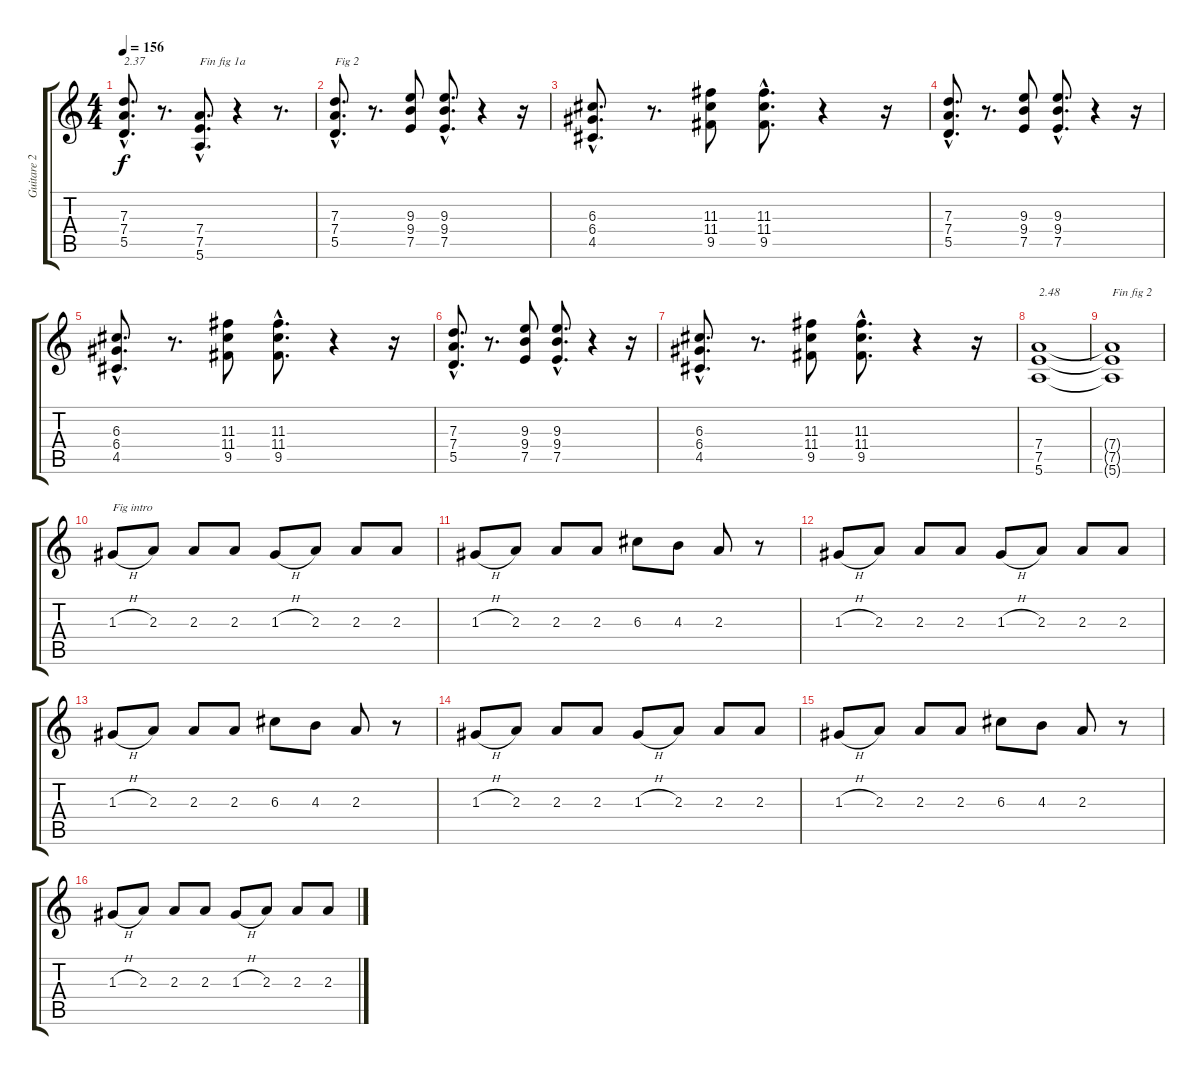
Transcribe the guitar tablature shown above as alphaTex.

\track ("Guitare 2" "Guitare 2") {instrument distortionguitar}
\staff {score tabs}
\tuning (E4 B3 G3 D3 A2 E2) {hide}
\ts (4 4)
\tempo 156
\clef g2
\ks c
(7.3{hac} 7.4{hac} 5.5{hac}).8{d txt "2.37" dy f} r.8{d} (7.4{hac} 7.5{hac} 5.6{hac}).8{d txt "Fin fig 1a"} r.4 r.8{d} |
(7.3{hac} 7.4{hac} 5.5{hac}).8{d txt "Fig 2"} r.8{d} (9.3 9.4 7.5).8 (9.3{hac} 9.4{hac} 7.5{hac}).8{d} r.4 r.16 |
(6.3{hac} 6.4{hac} 4.5{hac}).8{d} r.8{d} (11.3 11.4 9.5).8 (11.3{hac} 11.4{hac} 9.5{hac}).8{d} r.4 r.16 |
(7.3{hac} 7.4{hac} 5.5{hac}).8{d} r.8{d} (9.3 9.4 7.5).8 (9.3{hac} 9.4{hac} 7.5{hac}).8{d} r.4 r.16 |
(6.3{hac} 6.4{hac} 4.5{hac}).8{d} r.8{d} (11.3 11.4 9.5).8 (11.3{hac} 11.4{hac} 9.5{hac}).8{d} r.4 r.16 |
(7.3{hac} 7.4{hac} 5.5{hac}).8{d} r.8{d} (9.3 9.4 7.5).8 (9.3{hac} 9.4{hac} 7.5{hac}).8{d} r.4 r.16 |
(6.3{hac} 6.4{hac} 4.5{hac}).8{d} r.8{d} (11.3 11.4 9.5).8 (11.3{hac} 11.4{hac} 9.5{hac}).8{d} r.4 r.16 |
(7.4 7.5 5.6).1{txt "2.48"} |
(7.4{t} 7.5{t} 5.6{t}).1{txt "Fin fig 2"} |
1.3{h}.8{txt "Fig intro"} 2.3.8 2.3.8 2.3.8 1.3{h}.8 2.3.8 2.3.8 2.3.8 |
1.3{h}.8 2.3.8 2.3.8 2.3.8 6.3.8 4.3.8 2.3.8 r.8 |
1.3{h}.8 2.3.8 2.3.8 2.3.8 1.3{h}.8 2.3.8 2.3.8 2.3.8 |
1.3{h}.8 2.3.8 2.3.8 2.3.8 6.3.8 4.3.8 2.3.8 r.8 |
1.3{h}.8 2.3.8 2.3.8 2.3.8 1.3{h}.8 2.3.8 2.3.8 2.3.8 |
1.3{h}.8 2.3.8 2.3.8 2.3.8 6.3.8 4.3.8 2.3.8 r.8 |
1.3{h}.8 2.3.8 2.3.8 2.3.8 1.3{h}.8 2.3.8 2.3.8 2.3.8
